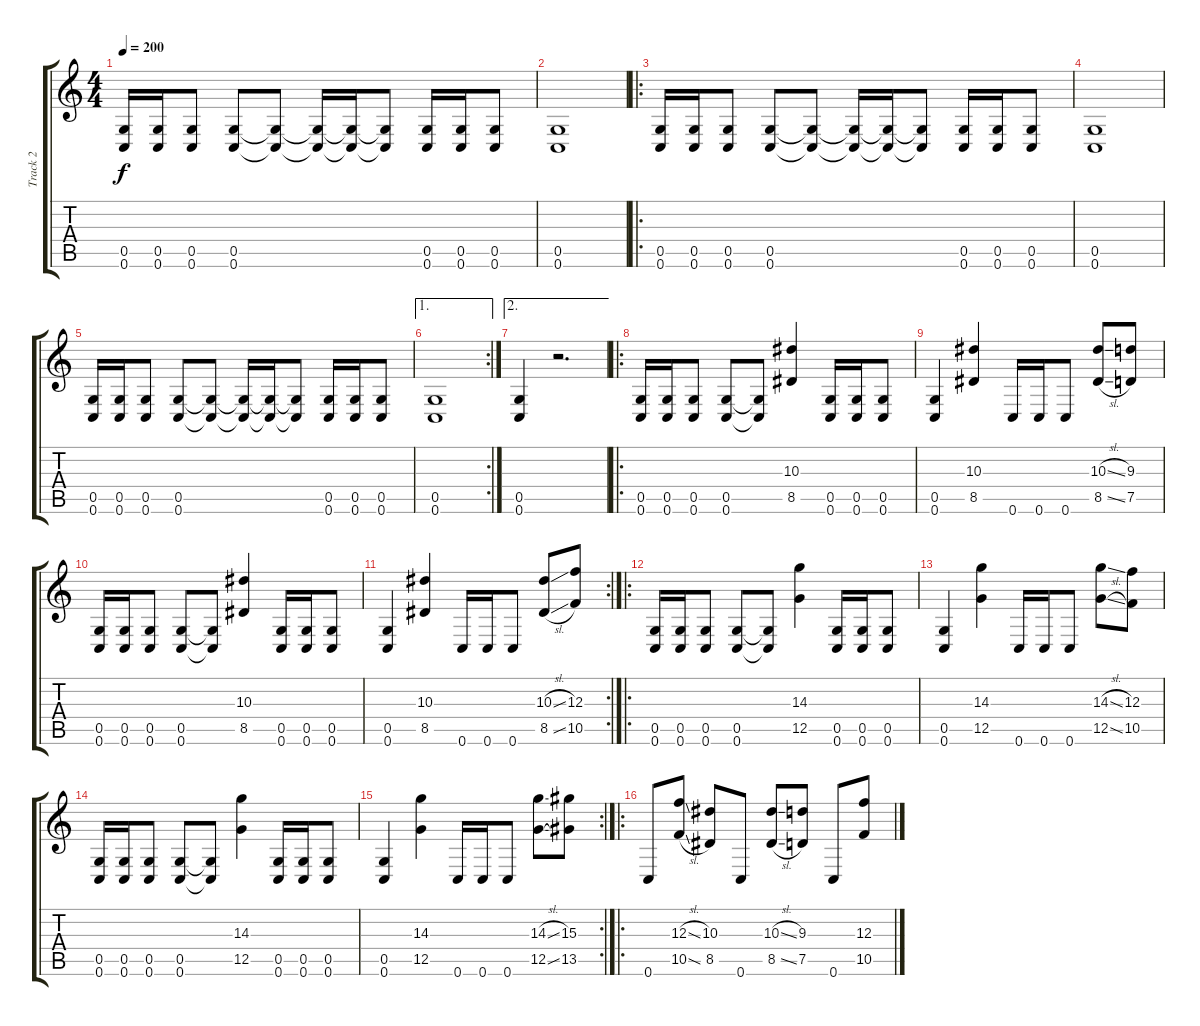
\track ("Track 2" "Track 2") {instrument distortionguitar}
\staff {score tabs}
\tuning (D4 A3 F3 C3 G2 C2) {hide}
\ts (4 4)
\tempo 200
\clef g2
\ks c
(0.5 0.6).16{dy f} (0.5 0.6).16 (0.5 0.6).8 (0.5 0.6).8 (0.5{t} 0.6{t}).8 (0.5{t} 0.6{t}).16 (0.5{t} 0.6{t}).16 (0.5{t} 0.6{t}).8 (0.5 0.6).16 (0.5 0.6).16 (0.5 0.6).8 |
(0.5 0.6).1 |
\ro
(0.5 0.6).16 (0.5 0.6).16 (0.5 0.6).8 (0.5 0.6).8 (0.5{t} 0.6{t}).8 (0.5{t} 0.6{t}).16 (0.5{t} 0.6{t}).16 (0.5{t} 0.6{t}).8 (0.5 0.6).16 (0.5 0.6).16 (0.5 0.6).8 |
(0.5 0.6).1 |
(0.5 0.6).16 (0.5 0.6).16 (0.5 0.6).8 (0.5 0.6).8 (0.5{t} 0.6{t}).8 (0.5{t} 0.6{t}).16 (0.5{t} 0.6{t}).16 (0.5{t} 0.6{t}).8 (0.5 0.6).16 (0.5 0.6).16 (0.5 0.6).8 |
\ae 1
\rc 2
(0.5 0.6).1 |
\ae 2
(0.5 0.6).4 r.2{d} |
\ro
(0.5 0.6).16 (0.5 0.6).16 (0.5 0.6).8 (0.5 0.6).8 (0.5{t} 0.6{t}).8 (10.3 8.5).4 (0.5 0.6).16 (0.5 0.6).16 (0.5 0.6).8 |
(0.5 0.6).4 (10.3 8.5).4 0.6.16 0.6.16 0.6.8 (10.3{sl} 8.5{sl}).8 (9.3 7.5).8 |
(0.5 0.6).16 (0.5 0.6).16 (0.5 0.6).8 (0.5 0.6).8 (0.5{t} 0.6{t}).8 (10.3 8.5).4 (0.5 0.6).16 (0.5 0.6).16 (0.5 0.6).8 |
\rc 2
(0.5 0.6).4 (10.3 8.5).4 0.6.16 0.6.16 0.6.8 (10.3{sl} 8.5{sl}).8 (12.3 10.5).8 |
\ro
(0.5 0.6).16{volume 9} (0.5 0.6).16 (0.5 0.6).8 (0.5 0.6).8 (0.5{t} 0.6{t}).8 (14.3 12.5).4 (0.5 0.6).16 (0.5 0.6).16 (0.5 0.6).8 |
(0.5 0.6).4 (14.3 12.5).4 0.6.16 0.6.16 0.6.8 (14.3{sl} 12.5{sl}).8 (12.3 10.5).8 |
(0.5 0.6).16 (0.5 0.6).16 (0.5 0.6).8 (0.5 0.6).8 (0.5{t} 0.6{t}).8 (14.3 12.5).4 (0.5 0.6).16 (0.5 0.6).16 (0.5 0.6).8 |
\rc 2
(0.5 0.6).4 (14.3 12.5).4 0.6.16 0.6.16 0.6.8 (14.3{sl} 12.5{sl}).8 (15.3 13.5).8 |
\ro
0.6.8{volume 13} (12.3{sl} 10.5{sl}).8 (10.3 8.5).8 0.6.8 (10.3{sl} 8.5{sl}).8 (9.3 7.5).8 0.6.8 (12.3{sl} 10.5{sl}).8
